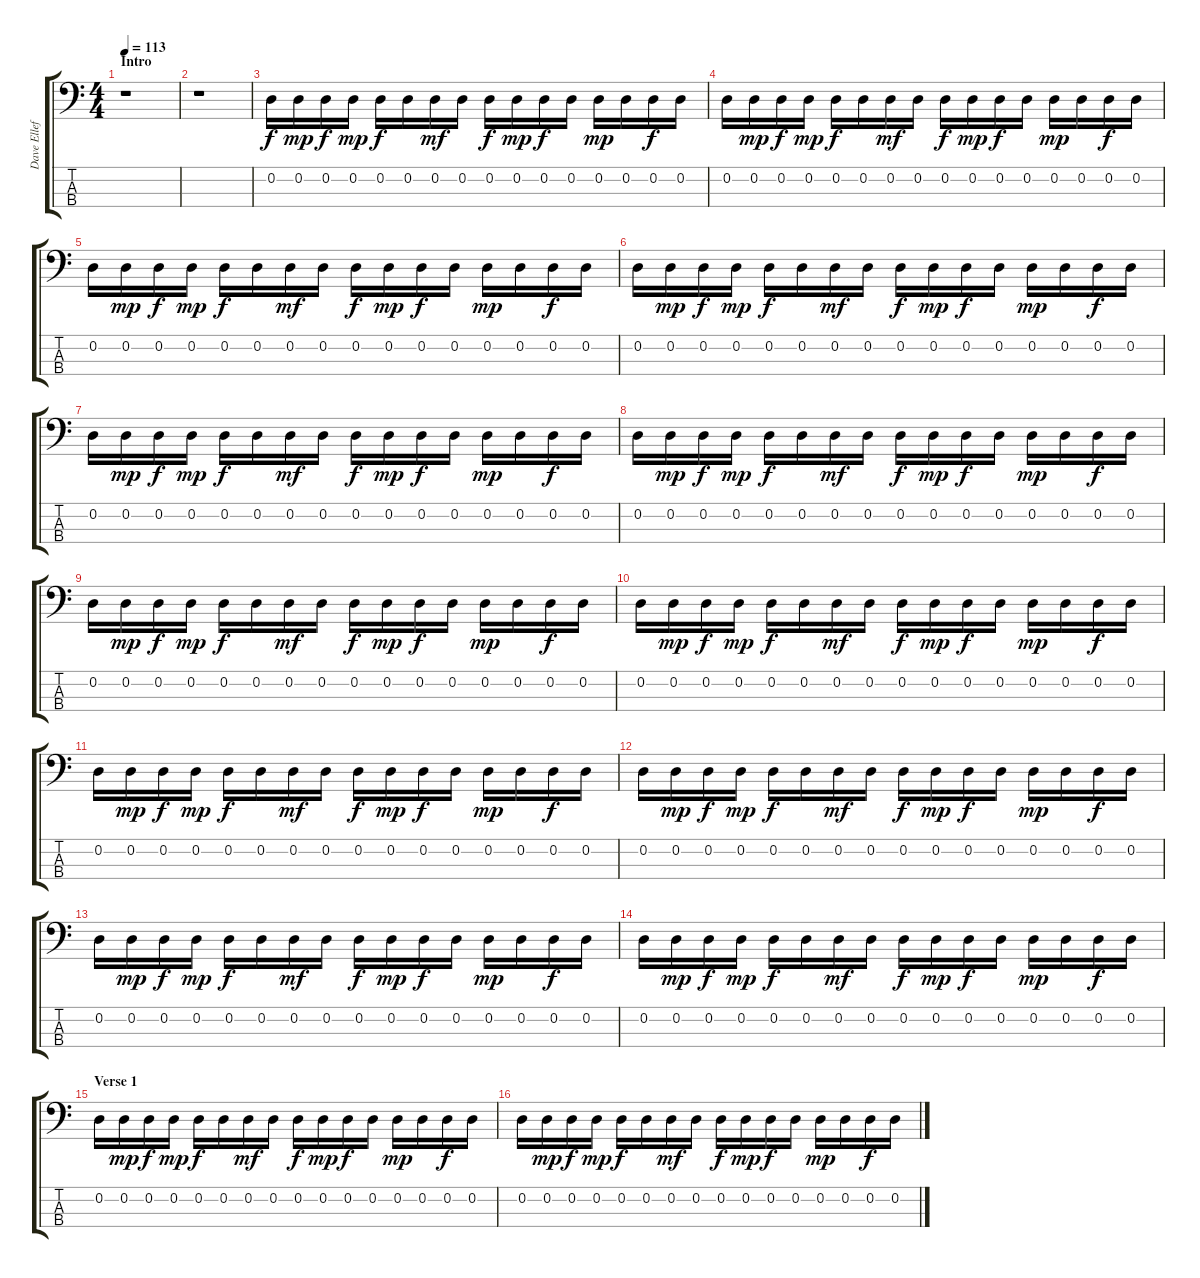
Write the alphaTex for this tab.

\track ("Dave Ellefson" "Dave Ellef") {instrument electricbassfinger}
\staff {score tabs}
\tuning (G2 D2 A1 E1) {hide}
\ts (4 4)
\section ("" "Intro")
\tempo 113
\clef f4
\ks c
r.1{dy f instrument electricbassfinger} |
r.1 |
0.2.16 0.2.16{dy mp} 0.2.16{dy f} 0.2.16{dy mp} 0.2.16{dy f} 0.2.16 0.2.16{dy mf} 0.2.16 0.2.16{dy f} 0.2.16{dy mp} 0.2.16{dy f} 0.2.16 0.2.16{dy mp} 0.2.16 0.2.16{dy f} 0.2.16 |
0.2.16 0.2.16{dy mp} 0.2.16{dy f} 0.2.16{dy mp} 0.2.16{dy f} 0.2.16 0.2.16{dy mf} 0.2.16 0.2.16{dy f} 0.2.16{dy mp} 0.2.16{dy f} 0.2.16 0.2.16{dy mp} 0.2.16 0.2.16{dy f} 0.2.16 |
0.2.16 0.2.16{dy mp} 0.2.16{dy f} 0.2.16{dy mp} 0.2.16{dy f} 0.2.16 0.2.16{dy mf} 0.2.16 0.2.16{dy f} 0.2.16{dy mp} 0.2.16{dy f} 0.2.16 0.2.16{dy mp} 0.2.16 0.2.16{dy f} 0.2.16 |
0.2.16 0.2.16{dy mp} 0.2.16{dy f} 0.2.16{dy mp} 0.2.16{dy f} 0.2.16 0.2.16{dy mf} 0.2.16 0.2.16{dy f} 0.2.16{dy mp} 0.2.16{dy f} 0.2.16 0.2.16{dy mp} 0.2.16 0.2.16{dy f} 0.2.16 |
0.2.16 0.2.16{dy mp} 0.2.16{dy f} 0.2.16{dy mp} 0.2.16{dy f} 0.2.16 0.2.16{dy mf} 0.2.16 0.2.16{dy f} 0.2.16{dy mp} 0.2.16{dy f} 0.2.16 0.2.16{dy mp} 0.2.16 0.2.16{dy f} 0.2.16 |
0.2.16 0.2.16{dy mp} 0.2.16{dy f} 0.2.16{dy mp} 0.2.16{dy f} 0.2.16 0.2.16{dy mf} 0.2.16 0.2.16{dy f} 0.2.16{dy mp} 0.2.16{dy f} 0.2.16 0.2.16{dy mp} 0.2.16 0.2.16{dy f} 0.2.16 |
0.2.16 0.2.16{dy mp} 0.2.16{dy f} 0.2.16{dy mp} 0.2.16{dy f} 0.2.16 0.2.16{dy mf} 0.2.16 0.2.16{dy f} 0.2.16{dy mp} 0.2.16{dy f} 0.2.16 0.2.16{dy mp} 0.2.16 0.2.16{dy f} 0.2.16 |
0.2.16 0.2.16{dy mp} 0.2.16{dy f} 0.2.16{dy mp} 0.2.16{dy f} 0.2.16 0.2.16{dy mf} 0.2.16 0.2.16{dy f} 0.2.16{dy mp} 0.2.16{dy f} 0.2.16 0.2.16{dy mp} 0.2.16 0.2.16{dy f} 0.2.16 |
0.2.16 0.2.16{dy mp} 0.2.16{dy f} 0.2.16{dy mp} 0.2.16{dy f} 0.2.16 0.2.16{dy mf} 0.2.16 0.2.16{dy f} 0.2.16{dy mp} 0.2.16{dy f} 0.2.16 0.2.16{dy mp} 0.2.16 0.2.16{dy f} 0.2.16 |
0.2.16 0.2.16{dy mp} 0.2.16{dy f} 0.2.16{dy mp} 0.2.16{dy f} 0.2.16 0.2.16{dy mf} 0.2.16 0.2.16{dy f} 0.2.16{dy mp} 0.2.16{dy f} 0.2.16 0.2.16{dy mp} 0.2.16 0.2.16{dy f} 0.2.16 |
0.2.16 0.2.16{dy mp} 0.2.16{dy f} 0.2.16{dy mp} 0.2.16{dy f} 0.2.16 0.2.16{dy mf} 0.2.16 0.2.16{dy f} 0.2.16{dy mp} 0.2.16{dy f} 0.2.16 0.2.16{dy mp} 0.2.16 0.2.16{dy f} 0.2.16 |
0.2.16 0.2.16{dy mp} 0.2.16{dy f} 0.2.16{dy mp} 0.2.16{dy f} 0.2.16 0.2.16{dy mf} 0.2.16 0.2.16{dy f} 0.2.16{dy mp} 0.2.16{dy f} 0.2.16 0.2.16{dy mp} 0.2.16 0.2.16{dy f} 0.2.16 |
\section ("" "Verse 1")
0.2.16 0.2.16{dy mp} 0.2.16{dy f} 0.2.16{dy mp} 0.2.16{dy f} 0.2.16 0.2.16{dy mf} 0.2.16 0.2.16{dy f} 0.2.16{dy mp} 0.2.16{dy f} 0.2.16 0.2.16{dy mp} 0.2.16 0.2.16{dy f} 0.2.16 |
0.2.16 0.2.16{dy mp} 0.2.16{dy f} 0.2.16{dy mp} 0.2.16{dy f} 0.2.16 0.2.16{dy mf} 0.2.16 0.2.16{dy f} 0.2.16{dy mp} 0.2.16{dy f} 0.2.16 0.2.16{dy mp} 0.2.16 0.2.16{dy f} 0.2.16
